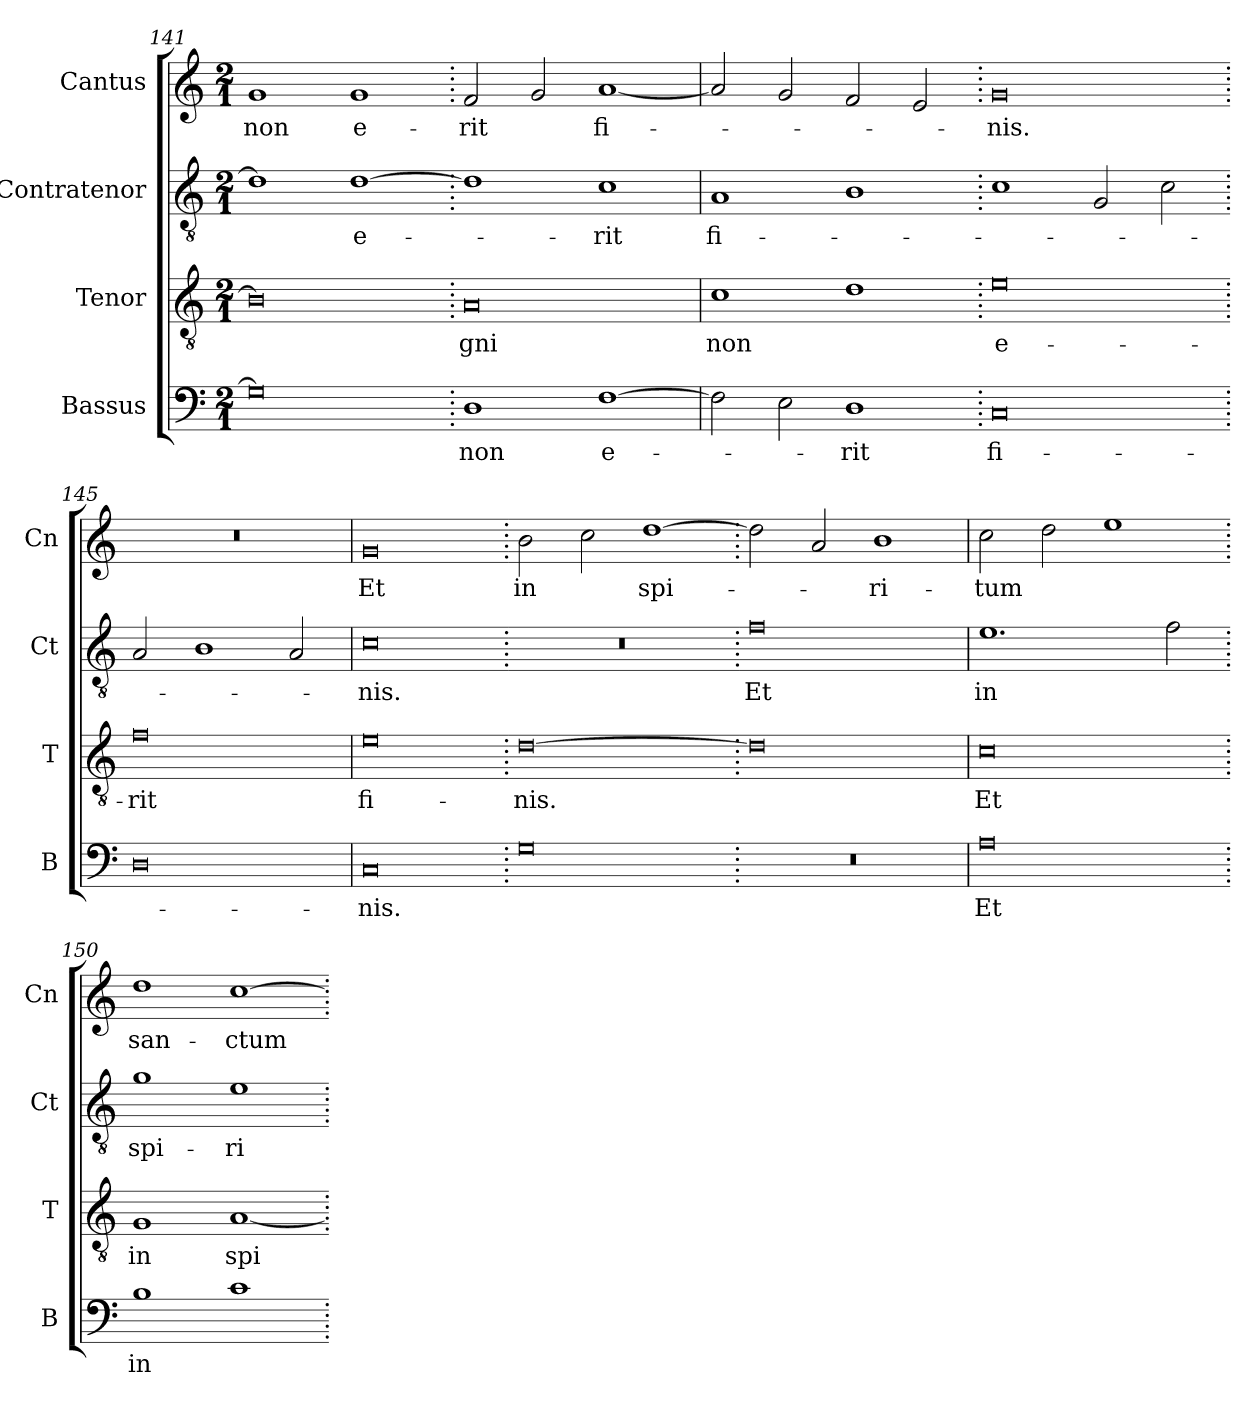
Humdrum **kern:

**kern	**text	**kern	**text	**kern	**text	**kern	**text
*part4	*part4	*part3	*part3	*part2	*part2	*part1	*part1
*staff4	*staff4	*staff3	*staff3	*staff2	*staff2	*staff1	*staff1
*I"Bassus	*	*I"Tenor	*	*I"Contratenor	*	*I"Cantus	*
*I'B	*	*I'T	*	*I'Ct	*	*I'Cn	*
*clefF4	*	*clefGv2	*	*clefGv2	*	*clefG2	*
*k[]	*	*k[]	*	*k[]	*	*k[]	*
*M2/1	*	*M2/1	*	*M2/1	*	*M2/1	*
=141	=141	=141	=141	=141	=141	=141	=141
0G]	.	0B]	.	1d]	.	1g	non
.	.	.	.	[1d	e-	1g	e-
=142.	=142.	=142.	=142.	=142.	=142.	=142.	=142.
1D	non	0A	-gni	1d]	.	2f/	-rit
.	.	.	.	.	.	2g/	.
[1F	e-	.	.	1c	-rit	[1a	fi-
=143	=143	=143	=143	=143	=143	=143	=143
2F\]	.	1c	non	1A	fi-	2a/]	.
2E\	.	.	.	.	.	2g/	.
1D	-rit	1d	.	1B	.	2f/	.
.	.	.	.	.	.	2e/	.
=144.	=144.	=144.	=144.	=144.	=144.	=144.	=144.
0C	fi-	0e	e-	1c	.	0g	-nis.
.	.	.	.	2G/	.	.	.
.	.	.	.	2c\	.	.	.
=145.	=145.	=145.	=145.	=145.	=145.	=145.	=145.
0D	.	0f	-rit	2A/	.	0r	.
.	.	.	.	1B	.	.	.
.	.	.	.	2A/	.	.	.
=146	=146	=146	=146	=146	=146	=146	=146
0C	-nis.	0e	fi-	0c	-nis.	0g	Et
=147.	=147.	=147.	=147.	=147.	=147.	=147.	=147.
0G	.	[0d	-nis.	0r	.	2b\	in
.	.	.	.	.	.	2cc\	.
.	.	.	.	.	.	[1dd	spi-
=148.	=148.	=148.	=148.	=148.	=148.	=148.	=148.
0r	.	0d]	.	0f	Et	2dd\]	.
.	.	.	.	.	.	2a/	.
.	.	.	.	.	.	1b	-ri-
=149	=149	=149	=149	=149	=149	=149	=149
0A	Et	0c	Et	1.e	in	2cc\	-tum
.	.	.	.	.	.	2dd\	.
.	.	.	.	.	.	1ee	.
.	.	.	.	2f\	.	.	.
=150.	=150.	=150.	=150.	=150.	=150.	=150.	=150.
1B	in	1G	in	1g	spi-	1dd	san-
1c	.	[1A	spi-	1e	-ri-	[1cc	-ctum
=.	=.	=.	=.	=.	=.	=.	=.
*-	*-	*-	*-	*-	*-	*-	*-
